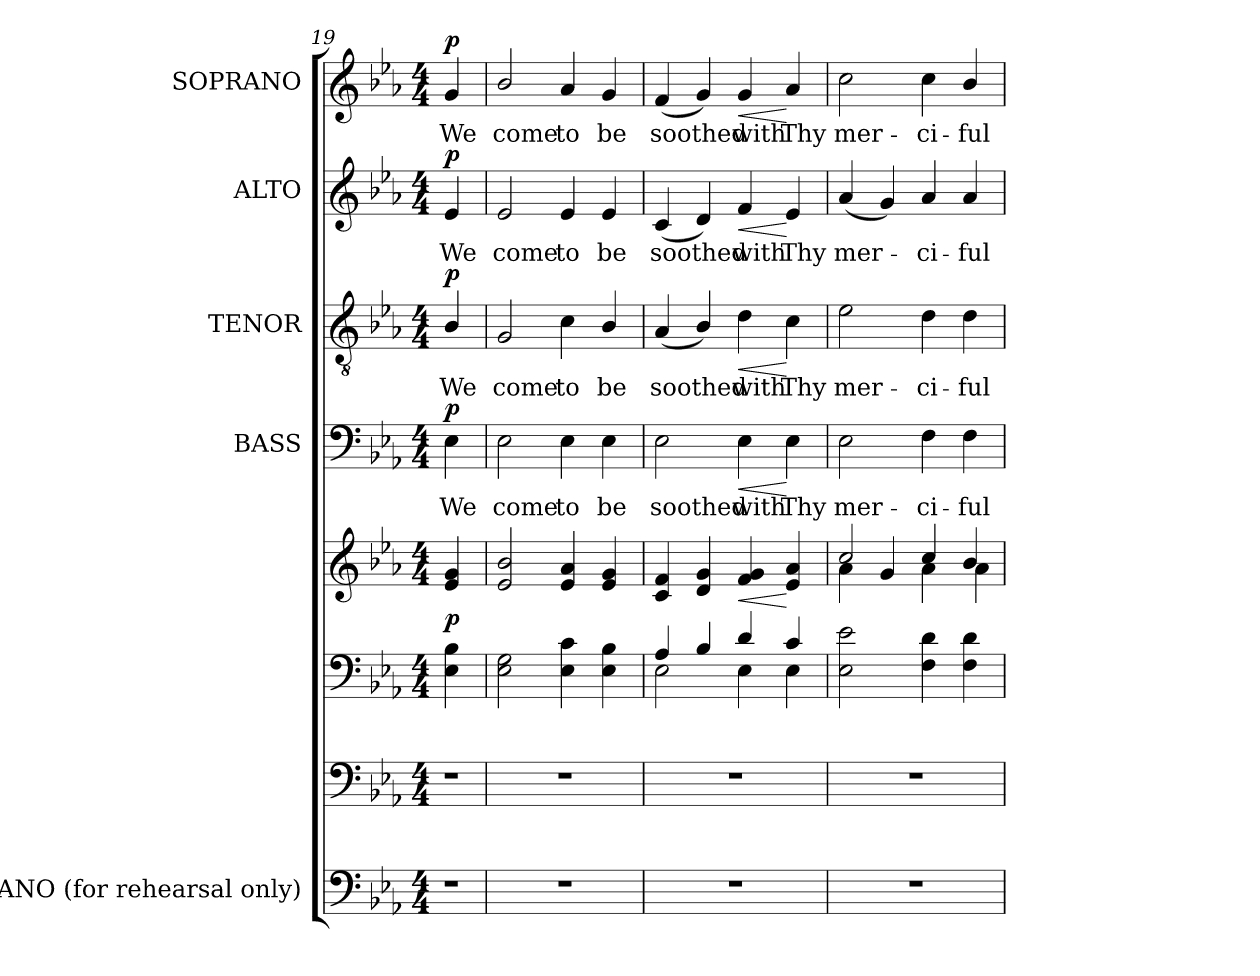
**kern	**kern	**kern	**kern	**dynam	**kern	**text	**dynam	**kern	**text	**dynam	**kern	**text	**dynam	**kern	**text	**dynam
*part5	*part5	*part5	*part5	*part5	*part4	*part4	*part4	*part3	*part3	*part3	*part2	*part2	*part2	*part1	*part1	*part1
*staff8	*staff7	*staff6	*staff5	*staff5/6/7/8	*staff4	*staff4	*staff4	*staff3	*staff3	*staff3	*staff2	*staff2	*staff2	*staff1	*staff1	*staff1
*I"PIANO (for  rehearsal only)	*	*	*	*	*I"BASS	*	*	*I"TENOR	*	*	*I"ALTO	*	*	*I"SOPRANO	*	*
*I'Pno.	*	*	*	*	*I'B.	*	*	*I'T.	*	*	*I'A.	*	*	*I'S.	*	*
!!LO:PB:g=z
*clefF4	*clefF4	*clefF4	*clefG2	*	*clefF4	*	*	*clefGv2	*	*	*clefG2	*	*	*clefG2	*	*
*	*	*	*	*	*	*	*	*ITrd7c12	*	*	*	*	*	*	*	*
*k[b-e-a-]	*k[b-e-a-]	*k[b-e-a-]	*k[b-e-a-]	*	*k[b-e-a-]	*	*	*k[b-e-a-]	*	*	*k[b-e-a-]	*	*	*k[b-e-a-]	*	*
*E-:	*E-:	*E-:	*E-:	*	*E-:	*	*	*E-:	*	*	*E-:	*	*	*E-:	*	*
*M4/4	*M4/4	*M4/4	*M4/4	*	*M4/4	*	*	*M4/4	*	*	*M4/4	*	*	*M4/4	*	*
=19	=19	=19	=19	=19	=19	=19	=19	=19	=19	=19	=19	=19	=19	=19	=19	=19
!LO:N:vis=1	!LO:N:vis=1	!	!	!	!	!	!	!	!	!	!	!	!	!	!	!
!	!	!	!	!	!	!LO:LY:b:color=#000000	!	!	!	!	!	!	!	!	!	!
!	!	!	!	!	!	!	!	!	!LO:LY:b:color=#000000	!	!	!	!	!	!	!
!	!	!	!	!	!	!	!	!	!	!	!	!LO:LY:b:color=#000000	!	!	!	!
!	!	!	!	!	!	!	!	!	!	!	!	!	!	!	!LO:LY:b:color=#000000	!
4r	4r	4E-i\ 4B-i	4e-i/ 4gi	p	4E-i\	We	p	4BB-i/	We	p	4e-i/	We	p	4gi/	We	p
=20	=20	=20	=20	=20	=20	=20	=20	=20	=20	=20	=20	=20	=20	=20	=20	=20
!	!	!	!	!	!	!LO:LY:b:color=#000000	!	!	!	!	!	!	!	!	!	!
!	!	!	!	!	!	!	!	!	!LO:LY:b:color=#000000	!	!	!	!	!	!	!
!	!	!	!	!	!	!	!	!	!	!	!	!LO:LY:b:color=#000000	!	!	!	!
!	!	!	!	!	!	!	!	!	!	!	!	!	!	!	!LO:LY:b:color=#000000	!
1r	1r	2E-i\ 2Gi	2e-i/ 2b-i	.	2E-i\	come	.	2GGi/	come	.	2e-i/	come	.	2b-i/	come	.
!	!	!	!	!	!	!LO:LY:b:color=#000000	!	!	!	!	!	!	!	!	!	!
!	!	!	!	!	!	!	!	!	!LO:LY:b:color=#000000	!	!	!	!	!	!	!
!	!	!	!	!	!	!	!	!	!	!	!	!LO:LY:b:color=#000000	!	!	!	!
!	!	!	!	!	!	!	!	!	!	!	!	!	!	!	!LO:LY:b:color=#000000	!
.	.	4E-i\ 4ci	4e-i/ 4a-i	.	4E-i\	to	.	4Ci\	to	.	4e-i/	to	.	4a-i/	to	.
!	!	!	!	!	!	!LO:LY:b:color=#000000	!	!	!	!	!	!	!	!	!	!
!	!	!	!	!	!	!	!	!	!LO:LY:b:color=#000000	!	!	!	!	!	!	!
!	!	!	!	!	!	!	!	!	!	!	!	!LO:LY:b:color=#000000	!	!	!	!
!	!	!	!	!	!	!	!	!	!	!	!	!	!	!	!LO:LY:b:color=#000000	!
.	.	4E-i\ 4B-i	4e-i/ 4gi	.	4E-i\	be	.	4BB-i/	be	.	4e-i/	be	.	4gi/	be	.
=21	=21	=21	=21	=21	=21	=21	=21	=21	=21	=21	=21	=21	=21	=21	=21	=21
*	*	*^	*	*	*	*	*	*	*	*	*	*	*	*	*	*
!	!	!	!	!	!	!	!LO:LY:b:color=#000000	!	!	!	!	!	!	!	!	!	!
!	!	!	!	!	!	!	!	!	!	!LO:LY:b:color=#000000	!	!	!	!	!	!	!
!	!	!	!	!	!	!	!	!	!	!	!	!	!LO:LY:b:color=#000000	!	!	!	!
!	!	!	!	!	!	!	!	!	!	!	!	!	!	!	!	!LO:LY:b:color=#000000	!
1r	1r	4A-i/	2E-i\	4ci/ 4fi	.	2E-i\	soothed	.	(4AA-i/	soothed	.	(4ci/	soothed	.	(4fi/	soothed	.
.	.	4B-i/	.	4di/ 4gi	.	.	.	.	4BB-i/)	.	.	4di/)	.	.	4gi/)	.	.
!	!	!	!	!	!LO:HP:b	!	!	!	!	!	!	!	!	!	!	!	!
!	!	!	!	!	!	!	!LO:LY:b:color=#000000	!LO:HP:b	!	!	!	!	!	!	!	!	!
!	!	!	!	!	!	!	!	!	!	!LO:LY:b:color=#000000	!LO:HP:b	!	!	!	!	!	!
!	!	!	!	!	!	!	!	!	!	!	!	!	!LO:LY:b:color=#000000	!LO:HP:b	!	!	!
!	!	!	!	!	!	!	!	!	!	!	!	!	!	!	!	!LO:LY:b:color=#000000	!LO:HP:b
.	.	4di/	4E-i\	4fi/ 4gi	<	4E-i\	with	<	4Di\	with	<	4fi/	with	<	4gi/	with	<
!	!	!	!	!	!	!	!LO:LY:b:color=#000000	!	!	!	!	!	!	!	!	!	!
!	!	!	!	!	!	!	!	!	!	!LO:LY:b:color=#000000	!	!	!	!	!	!	!
!	!	!	!	!	!	!	!	!	!	!	!	!	!LO:LY:b:color=#000000	!	!	!	!
!	!	!	!	!	!	!	!	!	!	!	!	!	!	!	!	!LO:LY:b:color=#000000	!
.	.	4ci/	4E-i\	4e-i/ 4a-i	[	4E-i\	Thy	[	4Ci\	Thy	[	4e-i/	Thy	[	4a-i/	Thy	[
*	*	*v	*v	*	*	*	*	*	*	*	*	*	*	*	*	*	*
=22	=22	=22	=22	=22	=22	=22	=22	=22	=22	=22	=22	=22	=22	=22	=22	=22
*	*	*	*^	*	*	*	*	*	*	*	*	*	*	*	*	*
*	*	*^	*	*	*	*	*	*	*	*	*	*	*	*	*	*	*
!	!	!	!	!	!	!	!	!LO:LY:b:color=#000000	!	!	!	!	!	!	!	!	!	!
*	*	*v	*v	*	*	*	*	*	*	*	*	*	*	*	*	*	*	*
*	*	*^	*	*	*	*	*	*	*	*	*	*	*	*	*	*	*
!	!	!	!	!	!	!	!	!	!	!	!LO:LY:b:color=#000000	!	!	!	!	!	!	!
*	*	*v	*v	*	*	*	*	*	*	*	*	*	*	*	*	*	*	*
*	*	*^	*	*	*	*	*	*	*	*	*	*	*	*	*	*	*
!	!	!	!	!	!	!	!	!	!	!	!	!	!	!LO:LY:b:color=#000000	!	!	!	!
*	*	*v	*v	*	*	*	*	*	*	*	*	*	*	*	*	*	*	*
*	*	*^	*	*	*	*	*	*	*	*	*	*	*	*	*	*	*
!	!	!	!	!	!	!	!	!	!	!	!	!	!	!	!	!	!LO:LY:b:color=#000000	!
*	*	*v	*v	*	*	*	*	*	*	*	*	*	*	*	*	*	*	*
1r	1r	2E-i\ 2e-i	2cci/	4a-i\	.	2E-i\	mer-	.	2E-i\	mer-	.	(4a-i/	mer-	.	2cci\	mer-	.
.	.	.	.	4gi/	.	.	.	.	.	.	.	4gi/)	.	.	.	.	.
!	!	!	!	!	!	!	!LO:LY:b:color=#000000	!	!	!	!	!	!	!	!	!	!
!	!	!	!	!	!	!	!	!	!	!LO:LY:b:color=#000000	!	!	!	!	!	!	!
!	!	!	!	!	!	!	!	!	!	!	!	!	!LO:LY:b:color=#000000	!	!	!	!
!	!	!	!	!	!	!	!	!	!	!	!	!	!	!	!	!LO:LY:b:color=#000000	!
.	.	4Fi\ 4di	4cci/	4a-i\	.	4Fi\	-ci-	.	4Di\	-ci-	.	4a-i/	-ci-	.	4cci\	-ci-	.
!	!	!	!	!	!	!	!LO:LY:b:color=#000000	!	!	!	!	!	!	!	!	!	!
!	!	!	!	!	!	!	!	!	!	!LO:LY:b:color=#000000	!	!	!	!	!	!	!
!	!	!	!	!	!	!	!	!	!	!	!	!	!LO:LY:b:color=#000000	!	!	!	!
!	!	!	!	!	!	!	!	!	!	!	!	!	!	!	!	!LO:LY:b:color=#000000	!
.	.	4Fi\ 4di	4b-i/	4a-i\	.	4Fi\	-ful	.	4Di\	-ful	.	4a-i/	-ful	.	4b-i/	-ful	.
*	*	*	*v	*v	*	*	*	*	*	*	*	*	*	*	*	*	*
=	=	=	=	=	=	=	=	=	=	=	=	=	=	=	=	=
*-	*-	*-	*-	*-	*-	*-	*-	*-	*-	*-	*-	*-	*-	*-	*-	*-
